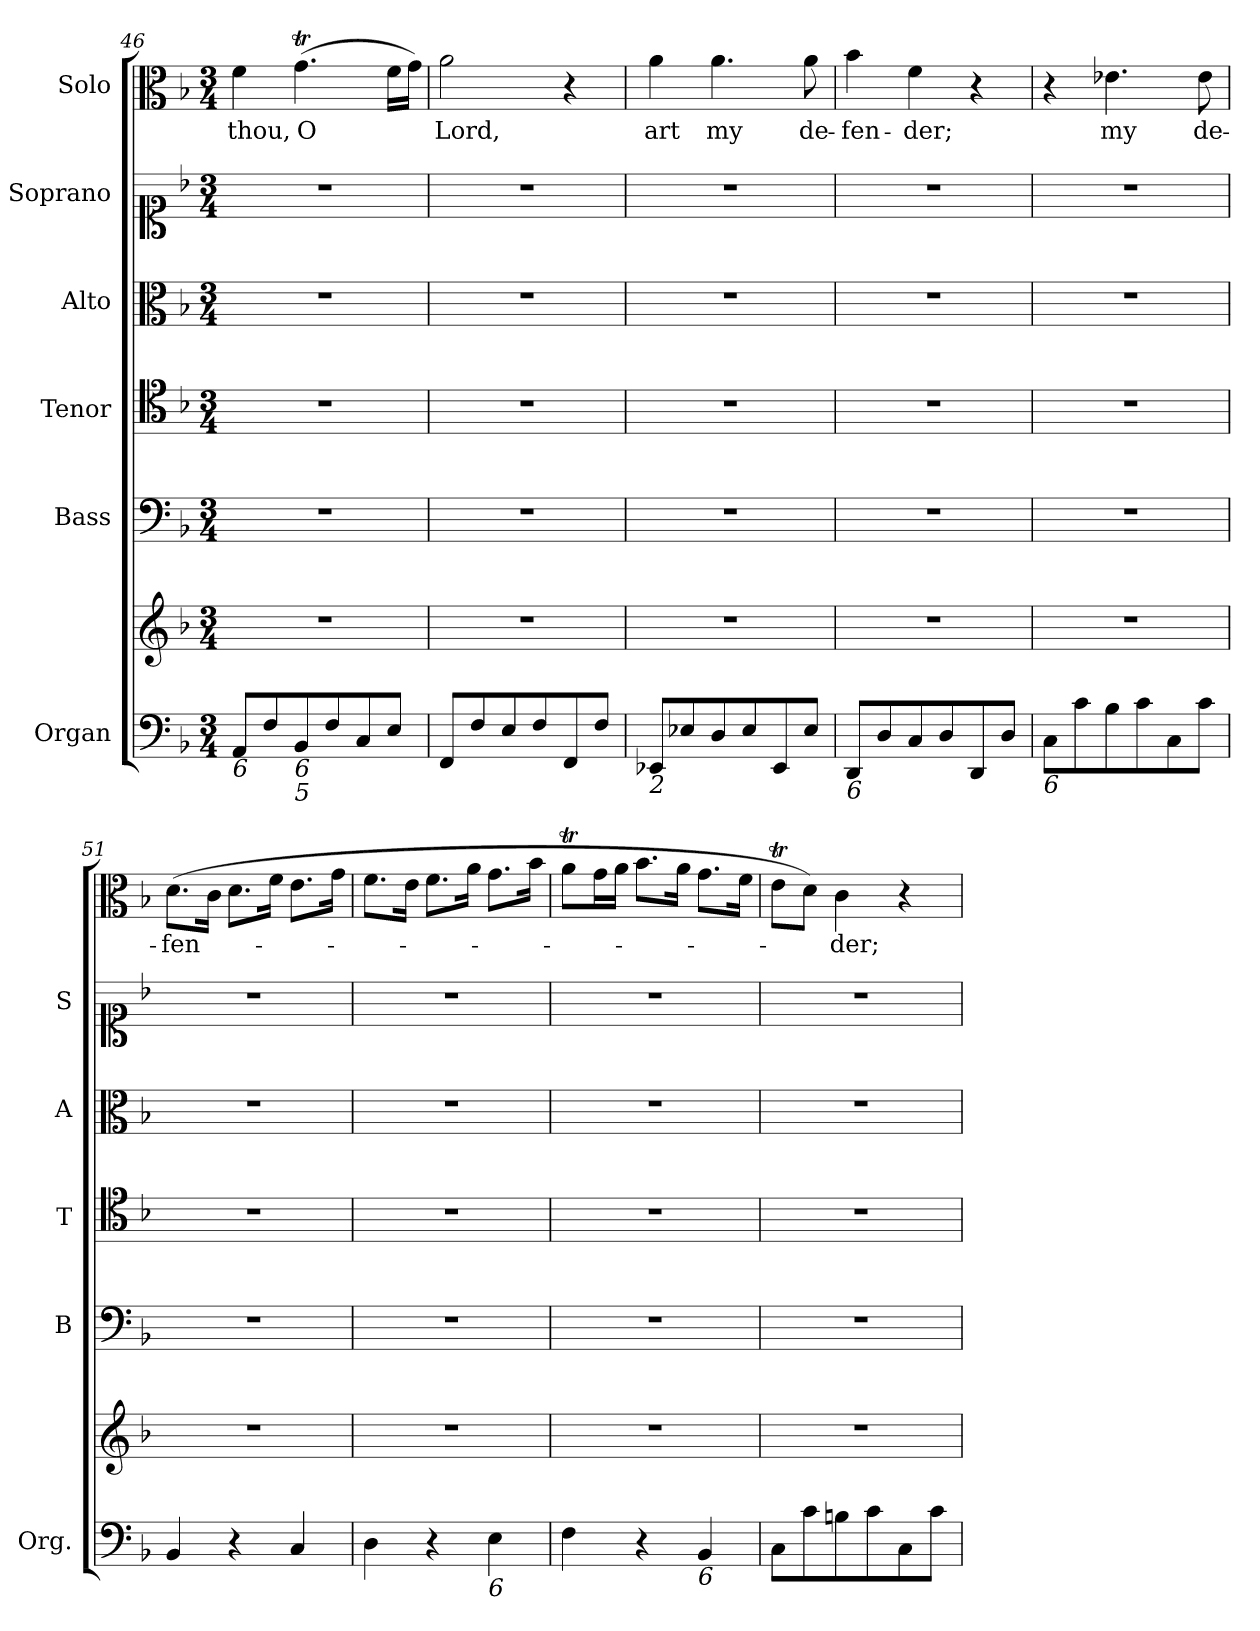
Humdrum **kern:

**kern	**kern	**kern	**kern	**kern	**kern	**kern	**text
*part6	*part6	*part5	*part4	*part3	*part2	*part1	*part1
*staff7	*staff6	*staff5	*staff4	*staff3	*staff2	*staff1	*staff1
*I"Organ	*	*I"Bass	*I"Tenor	*I"Alto	*I"Soprano	*I"Solo	*
*I'Org.	*	*I'B	*I'T	*I'A	*I'S	*	*
*clefF4	*clefG2	*clefF4	*clefC4	*clefC3	*clefC1	*clefC3	*
*k[b-]	*k[b-]	*k[b-]	*k[b-]	*k[b-]	*k[b-]	*k[b-]	*
*d:	*d:	*d:	*d:	*d:	*d:	*d:	*
*M3/4	*M3/4	*M3/4	*M3/4	*M3/4	*M3/4	*M3/4	*
=46	=46	=46	=46	=46	=46	=46	=46
!LO:TX:b:i:t=6	!	!	!	!	!	!	!
!	!	!	!	!	!	!	!LO:LY:b
8AA/L	2.r	2.r	2.r	2.r	2.r	4f\	thou,
8F/	.	.	.	.	.	.	.
!LO:TX:b:i:t=6	!	!	!	!	!	!	!
!LO:TX:b:i:t=5	!	!	!	!	!	!	!
!	!	!	!	!	!	!	!LO:LY:b
8BB-/	.	.	.	.	.	(>4.gT\	O
8F/	.	.	.	.	.	.	.
8C/	.	.	.	.	.	.	.
8E/J	.	.	.	.	.	16f\LL	.
.	.	.	.	.	.	16g\JJ)	.
=47	=47	=47	=47	=47	=47	=47	=47
!	!	!	!	!	!	!	!LO:LY:b
8FF/L	2.r	2.r	2.r	2.r	2.r	2a\	Lord,
8F/	.	.	.	.	.	.	.
8E/	.	.	.	.	.	.	.
8F/	.	.	.	.	.	.	.
8FF/	.	.	.	.	.	4r	.
8F/J	.	.	.	.	.	.	.
!!LO:LB:g=z
=48	=48	=48	=48	=48	=48	=48	=48
!LO:TX:b:i:t=2	!	!	!	!	!	!	!
!	!	!	!	!	!	!	!LO:LY:b
8EE-X/L	2.r	2.r	2.r	2.r	2.r	4a\	art
8E-X/	.	.	.	.	.	.	.
!	!	!	!	!	!	!	!LO:LY:b
8D/	.	.	.	.	.	4.a\	my
8E-/	.	.	.	.	.	.	.
8EE-/	.	.	.	.	.	.	.
!	!	!	!	!	!	!	!LO:LY:b
8E-/J	.	.	.	.	.	8a\	de-
=49	=49	=49	=49	=49	=49	=49	=49
!LO:TX:b:i:t=6	!	!	!	!	!	!	!
!	!	!	!	!	!	!	!LO:LY:b
8DD/L	2.r	2.r	2.r	2.r	2.r	4b-\	-fen-
8D/	.	.	.	.	.	.	.
!	!	!	!	!	!	!	!LO:LY:b
8C/	.	.	.	.	.	4f\	-der;
8D/	.	.	.	.	.	.	.
8DD/	.	.	.	.	.	4r	.
8D/J	.	.	.	.	.	.	.
=50	=50	=50	=50	=50	=50	=50	=50
!LO:TX:b:i:t=6	!	!	!	!	!	!	!
8C\L	2.r	2.r	2.r	2.r	2.r	4r	.
8c\	.	.	.	.	.	.	.
!	!	!	!	!	!	!	!LO:LY:b
8B-\	.	.	.	.	.	4.e-X\	my
8c\	.	.	.	.	.	.	.
8C\	.	.	.	.	.	.	.
!	!	!	!	!	!	!	!LO:LY:b
8c\J	.	.	.	.	.	8e-\	de-
=51	=51	=51	=51	=51	=51	=51	=51
!	!	!	!	!	!	!	!LO:LY:b
4BB-/	2.r	2.r	2.r	2.r	2.r	(>8.d\L	-fen-
.	.	.	.	.	.	16c\Jk	.
4r	.	.	.	.	.	8.d\L	.
.	.	.	.	.	.	16f\Jk	.
4C/	.	.	.	.	.	8.e\L	.
.	.	.	.	.	.	16g\Jk	.
=52	=52	=52	=52	=52	=52	=52	=52
4D\	2.r	2.r	2.r	2.r	2.r	8.f\L	.
.	.	.	.	.	.	16e\Jk	.
4r	.	.	.	.	.	8.f\L	.
.	.	.	.	.	.	16a\Jk	.
!LO:TX:b:i:t=6	!	!	!	!	!	!	!
4E\	.	.	.	.	.	8.g\L	.
.	.	.	.	.	.	16b-\Jk	.
=53	=53	=53	=53	=53	=53	=53	=53
4F\	2.r	2.r	2.r	2.r	2.r	8at\L	.
.	.	.	.	.	.	16g\L	.
.	.	.	.	.	.	16a\JJ	.
4r	.	.	.	.	.	8.b-\L	.
.	.	.	.	.	.	16a\Jk	.
!LO:TX:b:i:t=6	!	!	!	!	!	!	!
4BB-/	.	.	.	.	.	8.g\L	.
.	.	.	.	.	.	16f\Jk	.
!!LO:PB:g=z
=54	=54	=54	=54	=54	=54	=54	=54
8C\L	2.r	2.r	2.r	2.r	2.r	8et\L	.
8c\	.	.	.	.	.	8d\J)	.
!	!	!	!	!	!	!	!LO:LY:b
8Bn\	.	.	.	.	.	4c\	-der;
8c\	.	.	.	.	.	.	.
8C\	.	.	.	.	.	4r	.
8c\J	.	.	.	.	.	.	.
=	=	=	=	=	=	=	=
*-	*-	*-	*-	*-	*-	*-	*-
